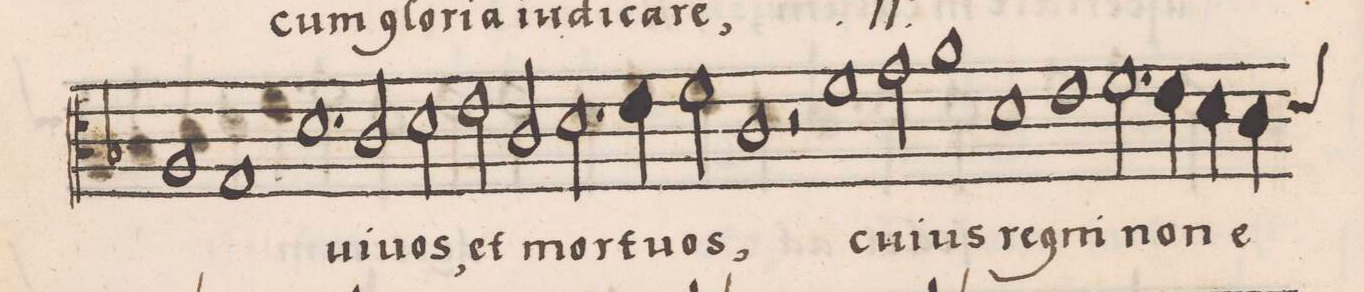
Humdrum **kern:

**kern	**text
*I"TENOR	*
*clefC3	*
*k[b-]	*
*met(c|)	*
*M2/1	*
1G	-re
*	*Xij
=159	=159
1.d	ui-
2c/	-uos,
=160	=160
2d\	.
2e\	et
2c/	mor-
2.d\	.
=161	=161
4e\	-tu-
2f\	-os,
1c	.
=162	=162
2r	.
1f	cu-
2g\	-ius
=163	=163
1a	.
1d	re-
=164	=164
1e	-gni
2.f\	non
4e\	.
=165	=165
4d\	e-
*custos:d	*
4c\	.
*-	*-
